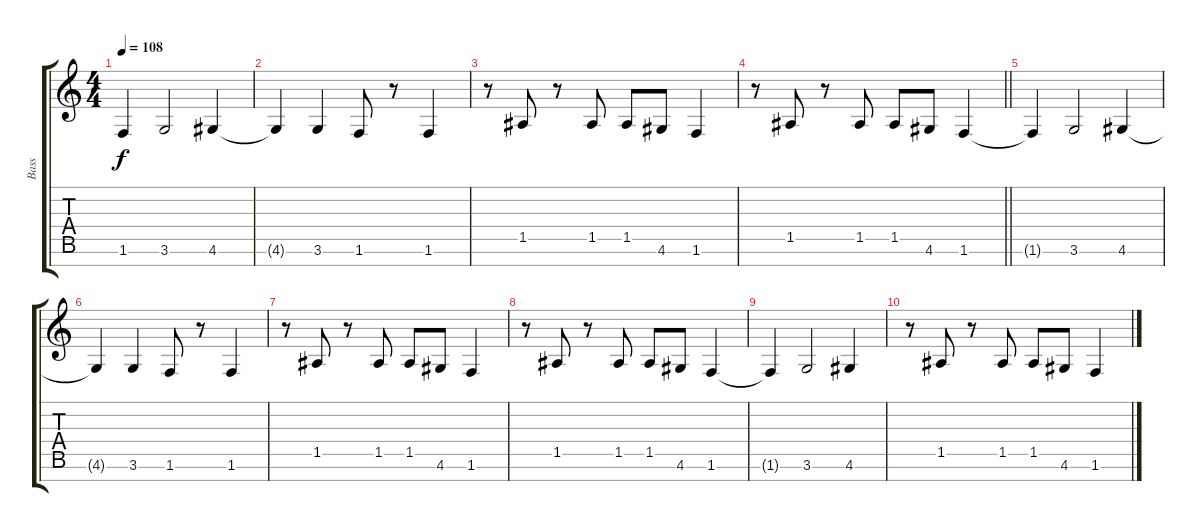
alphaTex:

\track ("Bass" "Bass") {instrument electricbasspick}
\staff {score tabs}
\tuning (E4 B3 G3 D3 A2 E2 B1) {hide}
\ts (4 4)
\tempo 108
\clef g2
\ks c
1.6{t}.4{dy f} 3.6.2 4.6.4 |
4.6{t}.4 3.6.4 1.6.8 r.8 1.6.4 |
r.8 1.5.8 r.8 1.5.8 1.5.8 4.6.8 1.6.4 |
\barLineRight lightlight
r.8 1.5.8 r.8 1.5.8 1.5.8 4.6.8 1.6.4 |
1.6{t}.4 3.6.2 4.6.4 |
4.6{t}.4 3.6.4 1.6.8 r.8 1.6.4 |
r.8 1.5.8 r.8 1.5.8 1.5.8 4.6.8 1.6.4 |
r.8 1.5.8 r.8 1.5.8 1.5.8 4.6.8 1.6.4 |
1.6{t}.4 3.6.2 4.6.4 |
r.8 1.5.8 r.8 1.5.8 1.5.8 4.6.8 1.6.4
